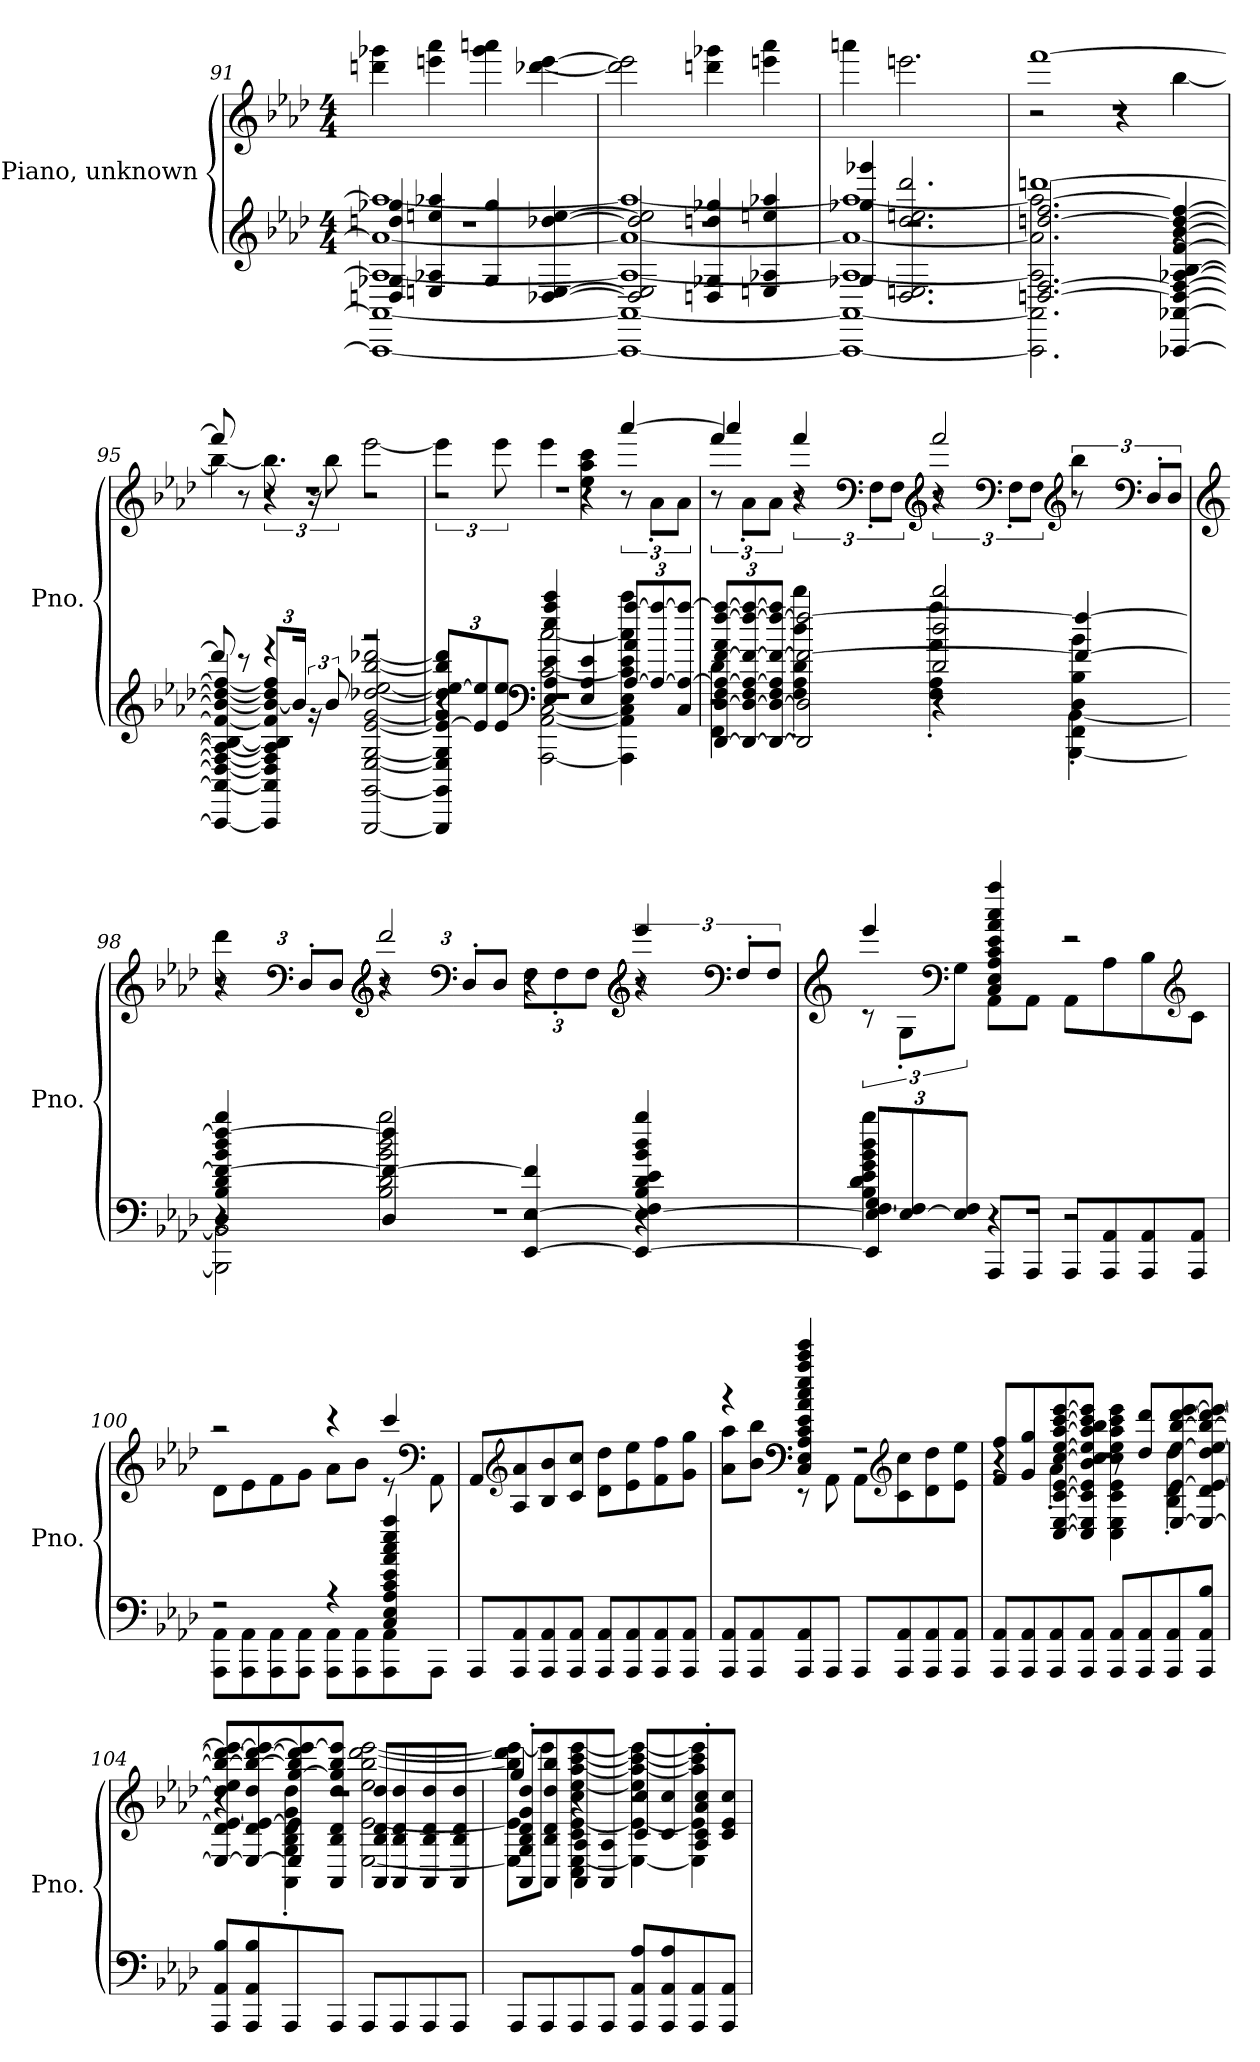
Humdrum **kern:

**kern	**kern
*part1	*part1
*staff2	*staff1
*I"Piano, unknown	*
*I'Pno.	*
*clefG2	*clefG2
*k[b-e-a-d-]	*k[b-e-a-d-]
*M4/4	*M4/4
=91	=91
*^	*
*	*^	*
1r	1AAA_ 1AA_ 1A_ 1a_ 1aa_	4Dn/ 4G-X/ 4ddn/ 4gg-X/	4dddn\ 4ggg-X\
.	.	4En/ 4A-X/ 4een/ 4aa-X/	4eeen\ 4aaa-\
.	.	4G-/ 4gg-/	4ggg-\ 4aaan\
.	.	[4D-X/ [4E/ [4dd-X/ [4ee/	[4ddd-X\ [4eee\
=92	=92	=92	=92
1r	1AAA_ 1AA_ 1A_ 1a_ 1aa_	2D-/] 2E/] 2dd-/] 2ee/]	2ddd-\] 2eee\]
.	.	4Dn/ 4G-X/ 4ddn/ 4gg-X/	4dddn\ 4ggg-X\
.	.	4En/ 4A-X/ 4een/ 4aa-X/	4eeen\ 4aaa-\
=93	=93	=93	=93
1r	1AAA_ 1AA_ 1A_ 1a_ 1aa_	4G-X/ 4gg-X/ 4ggg-X/	4aaan\
.	.	2.D-/ 2.En/ 2.dd-/ 2.een/ 2.ddd-/	2.eeen\
!!LO:LB:g=z
=94	=94	=94	=94
*	*	*	*^
*	*	*	*	*^
[1dddn	2.AAA\] 2.AA\] 2.A\] 2.a\] 2.aa\]	[2.Dn/ [2.F/ [2.ddn/ [2.ff/	1r	2r	[1fff
.	.	.	.	4r	.
.	4r	[4AAA-X/ [4AA-X/ 4D/_ 4F/_ [4A-X/ [4B-/ [4f/ [4b-/ 4dd/_ 4ff/_	.	[4bb-\	.
*	*v	*v	*	*	*
=95	=95	=95	=95	=95
8ddd/]	4AAA-/_ 4AA-/_ 4D/_ 4F/_ 4A-/_ 4B-/_ 4f/_ 4b-/_ 4dd/_ 4ff/_	1r	4bb-\_	8fff/]
8r	.	.	.	8r
4r	12AAA-/] 12AA-/] 12D/] 12F/] 12A-/] 12B-/] 12f/] 12b-/_ 12dd/] 12ff/]L	.	12.bb-\]	4r
.	24b-/Jk]	.	.	.
.	24r	.	24r	.
.	12b-/	.	12bb-\	.
2r	[2GGG/ [2GG/ [2E-/ [2G/ [2e-/ [2g/ [2dd-X/ [2ee-/ [2bb-/ [2ddd-X/	.	[2eee-\	2r
=96	=96	=96	=96	=96
*	*^	*	*	*
*	*	*Xbrackettup	*	*	*
1r	4r	12GGG/] 12GG/] 12E-/] 12G/] 12e-/_ 12g/] 12dd-/] 12ee-/_ 12bb-/] 12ddd-/]L	1r	6eee-\]	2r
.	.	12e-/] 12ee-/]	.	.	.
.	.	12e-/ 12ee-/J	.	12eee-\	.
*clefF4	*	*	*	*	*
.	[2AAA-\ [2AA-\ [2C\ [2c\ [2cc\	4E-/ 4A-/ 4e-/ 4ee-/ 4aa-/ 4ccc/	.	4eee-\	.
.	.	4E-/ 4A-/ 4e-/	.	4ee-\ 4aa-\ 4ccc\	4r
.	4AAA-\] 4AA-\] 4C\] 4E-\ 4c\] 4e-\ 4cc\] 4ccc\	[12A-/ 12a-/ [12aa-/L	.	12r	[4aaa-/
.	.	12A-/_ 12aa-/_	.	12a-'\L	.
.	.	12C/ 12A-/_ 12aa-/_J	.	12a-\J	.
!!LO:LB:g=z	!!	!!
=97	=97	=97	=97	=97	=97
*	*	*^	*	*	*
2r	4FF\ 4d-\	[12DD-/ [12D-/ 12F/ 12A-/_ [12f/ 12a-/ [12ff/ 12aa-/_L	2r	4fff/	12r	4aaa-/]
.	.	12DD-/_ 12D-/_ 12F/ 12A-/_ 12f/_ 12ff/_ 12aa-/_	.	.	12a-'\L	.
.	.	12DD-/_ 12D-/_ 12F/ 12A-/] 12f/_ 12ff/_ 12aa-/]J	.	.	12a-\J	.
.	4F\' 4A-\' 4d-\' 4dd-\' 4ddd-\'	2DD-/] 2D-/] 2f/_ 2ff/_	.	4fff/	12r	4r
*	*	*	*	*clefF4	*	*
.	.	.	.	.	12F'\L	.
.	.	.	.	.	12F\J	.
*	*	*	*	*clefG2	*	*
2d-/ 2dd-/ 2ddd-/	4F\' 4A-\' 4a-\' 4aa-\'	.	4r	2fff/	12r	4r
*	*	*	*	*clefF4	*	*
.	.	.	.	.	12F'\L	.
.	.	.	.	.	12F\J	.
*	*	*	*	*clefG2	*	*
.	4FF\' 4D-\' 4B-\' 4b-\'	4f/_ 4ff/_	[4BBB-\ [4BB-\	.	4bb-\	12r
*	*	*	*	*clefF4	*	*
.	.	.	.	.	.	12D-'/L
.	.	.	.	.	.	12D-/J
!!LO:PB:g=z	!!	!!
=98	=98	=98	=98	=98	=98	=98
*	*	*	*	*clefG2	*	*
1r	4r	4D-/ 4B-/ 4d-/ 4f/_ 4b-/ 4dd-/ 4ff/_ 4bb-/	2BBB-\] 2BB-\]	4r	4ddd-\	12r
*	*	*	*	*clefF4	*	*
.	.	.	.	.	.	12D-'/L
.	.	.	.	.	.	12D-/J
*	*	*	*	*clefG2	*	*
.	2B-\ 2d-\ 2b-\ 2dd-\ 2bb-\	4D-/ 4f/_ 4ff/]	.	2ddd-/	4r	12r
*	*	*	*	*clefF4	*	*
.	.	.	.	.	.	12D-'/L
.	.	.	.	.	.	12D-/J
*	*	*	*	*	*Xbrackettup	*
.	.	[4EE-/ [4E-/ 4f/]	2r	.	12F\L	4r
.	.	.	.	.	12F'\	.
.	.	.	.	.	12F\J	.
*	*	*	*	*clefG2	*	*
*	*	*	*	*	*	*brackettup
.	4r	4EE-/_ 4E-/_ 4F/ 4B-/ 4d-/ 4e-/ 4b-/ 4dd-/ 4bb-/	.	4eee-/	4r	12r
*	*	*	*	*clefF4	*	*
.	.	.	.	.	.	12F'/L
.	.	.	.	.	.	12F/J
*v	*v	*v	*v	*	*	*
*	*v	*v	*v
=99	=99
*	*clefG2
*^	*^
*	*^	*	*
1r	4B-\ 4d-\ 4e-\ 4g\ 4b-\ 4dd-\ 4bb-\	12EE-/] 12E-/_ 12F/ 12G/L	4eee-/	12r
.	.	12E-/_ 12F/	.	12G'\L
*	*	*	*clefF4	*
.	.	12E-/] 12F/J	.	12G\J
.	4r	8AAA-/L	4C/ 4E-/ 4A-/ 4c/ 4e-/ 4a-/ 4cc/ 4aa-/	8AA-\L
.	.	8AAA-/J	.	8AA-\J
.	2r	8AAA-/L	2r	8AA-\L
.	.	8AAA-/ 8AA-/	.	8A-\
.	.	8AAA-/ 8AA-/	.	8B-\
*	*	*	*clefG2	*
.	.	8AAA-/ 8AA-/J	.	8c\J
*	*v	*v	*	*
!!LO:LB:g=z	!!
=100	=100	=100	=100
2r	8AAA-\ 8AA-\L	2r	8d-\L
.	8AAA-\ 8AA-\	.	8e-\
.	8AAA-\ 8AA-\	.	8f\
.	8AAA-\ 8AA-\J	.	8g\J
4r	8AAA-\ 8AA-\L	4r	8a-\L
.	8AAA-\ 8AA-\	.	8b-\J
4C/ 4E-/ 4A-/ 4c/ 4e-/ 4a-/ 4cc/ 4ee-/ 4aa-/	8AAA-\ 8AA-\	4ccc/	8r
*	*	*clefF4	*
.	8AAA-\J	.	8AA-\
*v	*v	*	*
*	*v	*v
=101	=101
8AAA-/L	8AA-/L
*	*clefG2
8AAA-/ 8AA-/	8A-/ 8a-/
8AAA-/ 8AA-/	8B-/ 8b-/
8AAA-/ 8AA-/J	8c/ 8cc/J
8AAA-/ 8AA-/L	8d-\ 8dd-\L
8AAA-/ 8AA-/	8e-\ 8ee-\
8AAA-/ 8AA-/	8f\ 8ff\
8AAA-/ 8AA-/J	8g\ 8gg\J
=102	=102
*	*^
8AAA-/ 8AA-/L	4r	8a-\ 8aa-\L
8AAA-/ 8AA-/	.	8b-\ 8bb-\J
*	*clefF4	*
8AAA-/ 8AA-/	4C/ 4E-/ 4A-/ 4c/ 4e-/ 4a-/ 4cc/ 4ee-/ 4aa-/ 4ccc/ 4eee-/	8r
8AAA-/J	.	8AA-\
8AAA-/L	2r	8AA-\L
*	*clefG2	*
8AAA-/ 8AA-/	.	8c\ 8cc\
8AAA-/ 8AA-/	.	8d-\ 8dd-\
8AAA-/ 8AA-/J	.	8e-\ 8ee-\J
!!LO:LB:g=z
=103	=103	=103
*	*	*^
8AAA-/ 8AA-/L	1r	4r	8f/ 8ff/L
8AAA-/ 8AA-/	.	.	8g/ 8gg/
8AAA-/ 8AA-/	.	4a-'\	[8C/ [8E-/ [8c/ [8e-/ [8cc/ [8ee-/ [8aa-/ [8ccc/ [8eee-/
8AAA-/ 8AA-/J	.	.	8C/] 8E-/] 8c/] 8e-/] 8b-/ 8cc/] 8ee-/] 8aa-/] 8bb-/ 8ccc/] 8eee-/]J
8AAA-/ 8AA-/L	.	4C\ 4E-\ 4c\ 4e-\ 4cc\ 4ee-\ 4aa-\ 4ccc\ 4eee-\	8r
8AAA-/ 8AA-/	.	.	8dd-/ 8ddd-/L
8AAA-/ 8AA-/	.	4B-\' 4d-\' 4dd-\'	[8E-/ [8e-/ [8ee-/ [8bb-/ [8ddd-/ [8eee-/
8AAA-/ 8AA-/ 8B-/J	.	.	8E-/_ 8d-/ 8e-/_ 8dd-/ 8ee-/_ 8bb-/_ 8ddd-/_ 8eee-/_J
=104	=104	=104	=104
8AAA-/ 8AA-/ 8B-/L	1r	4r	8E-/_ 8d-/ 8e-/_ 8dd-/ 8ee-/] 8bb-/_ 8ddd-/_ 8eee-/_L
8AAA-/ 8AA-/ 8B-/	.	.	8E-/_ 8d-/ 8e-/_ 8dd-/ 8bb-/_ 8ddd-/_ 8eee-/_
8AAA-/	.	4AA-\' 4G\' 4B-\' 4d-\' 4g\' 4dd-\'	8E-/] 8e-/] [8gg/ 8bb-/] 8ddd-/] 8eee-/_
8AAA-/J	.	.	8AA-/ 8B-/ 8d-/ 8dd-/ 8gg/] 8bb-/ 8eee-/]J
8AAA-/L	.	[2E-\ [2e-\ 2ee-\ [2bb-\ [2ddd-\ [2eee-\	8AA-/ 8B-/ 8d-/ 8dd-/L
8AAA-/	.	.	8AA-/ 8B-/ 8d-/ 8dd-/
8AAA-/	.	.	8AA-/ 8B-/ 8d-/ 8dd-/
8AAA-/J	.	.	8AA-/ 8B-/ 8d-/ 8dd-/J
!!LO:LB:g=z	!!	!!
=105	=105	=105	=105
8AAA-/L	4gg/	8E-\] 8e-\] 8bb-\] 8ddd-\] 8eee-\_L	8AA-/' 8G/' 8B-/' 8d-/' 8g/' 8dd-/'L
8AAA-/	.	8eee-\J]	8AA-/ 8B-/ 8d-/ 8dd-/ 8bb-/
8AAA-/	4r	4C\ [4E-\ 4c\ [4e-\ 4cc\ [4ee-\ [4aa-\ [4ccc\ [4eee-\	8AA-/ 8A-/
8AAA-/J	.	.	8AA-/ 8A-/J
8AAA-/ 8AA-/ 8A-/L	2r	4E-\_ 4e-\_ 4ee-\] 4aa-\_ 4ccc\_ 4eee-\_	8c/ 8cc/L
8AAA-/ 8AA-/ 8A-/	.	.	8c/ 8cc/
8AAA-/ 8AA-/	.	4E-\] 4e-\] 4aa-\] 4ccc\] 4eee-\]	8A-/' 8c/' 8a-/' 8cc/'
8AAA-/ 8AA-/J	.	.	8c/ 8e-/ 8cc/J
*	*v	*v	*v
=	=
*-	*-
